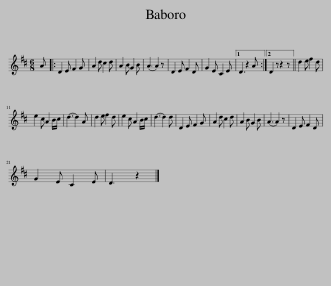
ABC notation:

X:1
L:1/8
M:6/8
I:linebreak $
K:D
V:1 treble
V:1
 A |: D2 E F2 G | A2 d c2 d | A2 B G2 B | (A3 A2) z | %5
 D2 E F2 D | G2 E C2 E |1 D3 z2 A :|2 D2 z z2 z || d2 e f2 d |$ %10
 e2 c A2 B/c/ | (d3 d2) A | d2 e f2 d | e2 c A2 B/c/ | (d3 d2) d | %15
 D2 E F2 G | A2 d c2 d | A2 B G2 B | (A3 A2) z | D2 E F2 D |$ %20
 G2 E C2 E | D3 z2 |] %22
